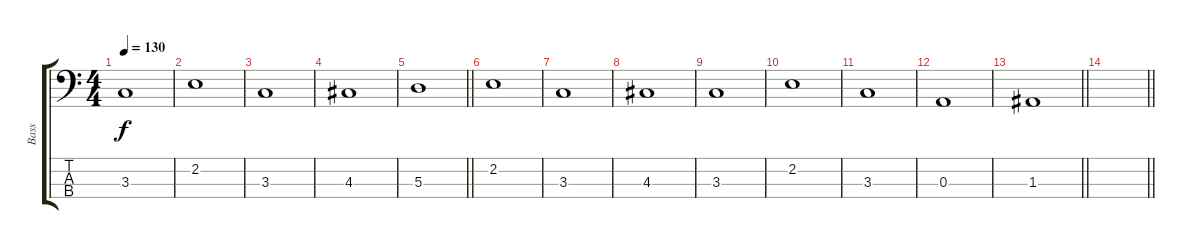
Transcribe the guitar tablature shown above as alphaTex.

\track ("Bass" "Bass") {instrument electricbassfinger}
\staff {score tabs}
\tuning (G2 D2 A1 E1) {hide}
\ts (4 4)
\tempo 130
\clef f4
\ks c
3.3.1{dy f} |
2.2.1 |
3.3.1 |
4.3.1 |
\barLineRight lightlight
5.3.1 |
2.2.1 |
3.3.1 |
4.3.1 |
3.3.1 |
2.2.1 |
3.3.1 |
0.3.1 |
\barLineRight lightlight
1.3.1 |
\barLineRight lightlight
